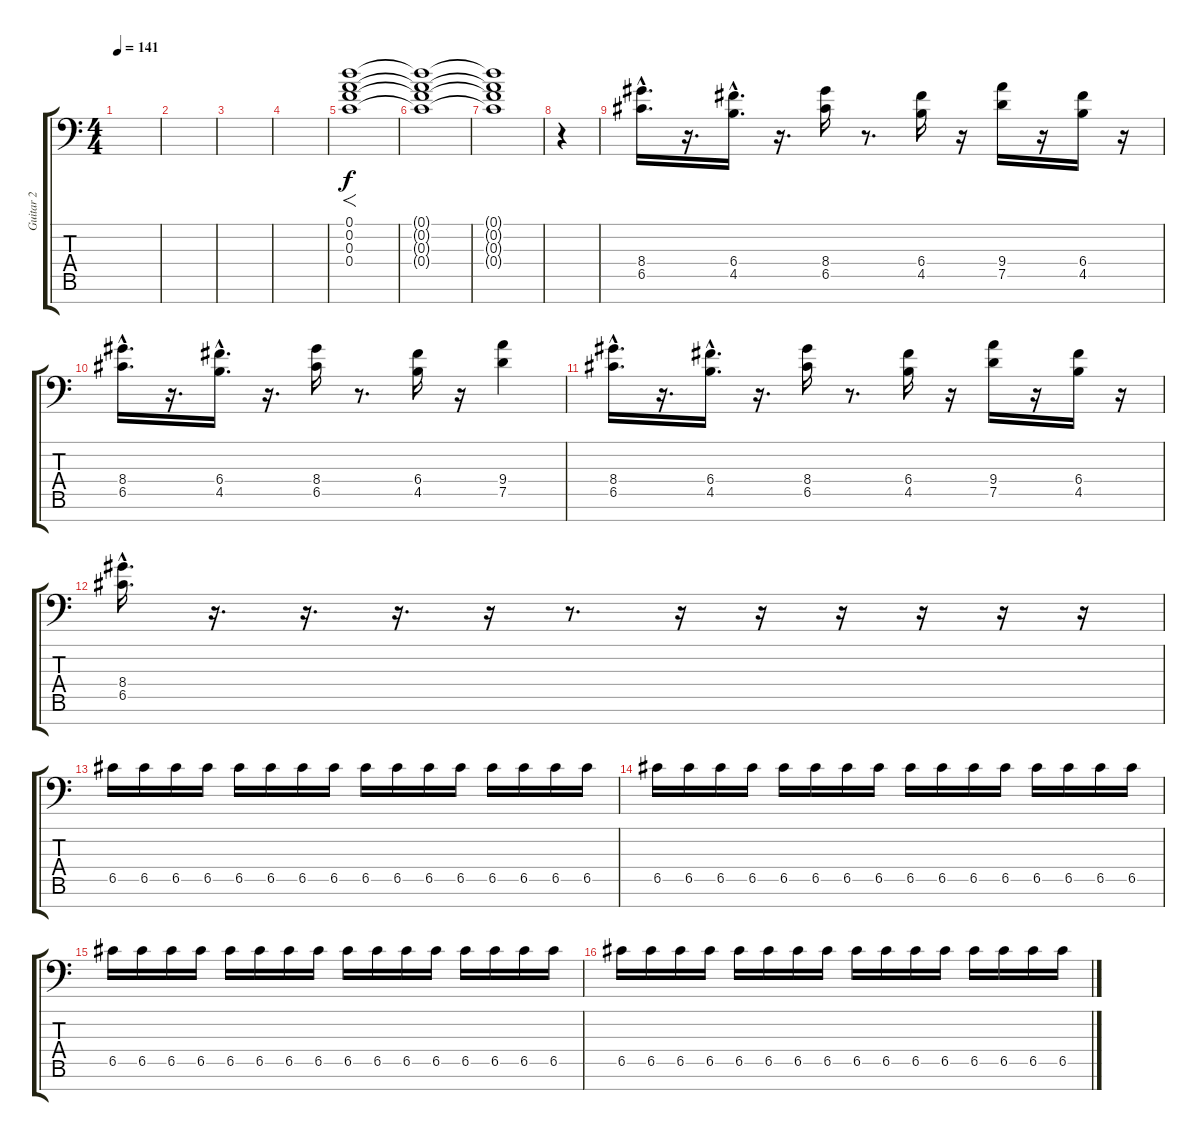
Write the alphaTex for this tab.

\track ("Guitar 2" "Guitar 2") {instrument distortionguitar}
\staff {score tabs}
\tuning (D4 A3 F3 C3 G2 D2 A1) {hide}
\ts (4 4)
\tempo 141
\clef f4
\ks c
|
|
|
|
(0.1 0.2 0.3 0.4).1{f volume 6} |
(0.1{t} 0.2{t} 0.3{t} 0.4{t}).1 |
(0.1{t} 0.2{t} 0.3{t} 0.4{t}).1 |
r.4 |
(8.4{hac} 6.5{hac}).16{d volume 13} r.16{d} (6.4{hac} 4.5{hac}).16{d} r.16{d} (8.4 6.5).16 r.8{d} (6.4 4.5).16 r.16 (9.4 7.5).16 r.16 (6.4 4.5).16 r.16 |
(8.4{hac} 6.5{hac}).16{d} r.16{d} (6.4{hac} 4.5{hac}).16{d} r.16{d} (8.4 6.5).16 r.8{d} (6.4 4.5).16 r.16 (9.4 7.5).4 |
(8.4{hac} 6.5{hac}).16{d} r.16{d} (6.4{hac} 4.5{hac}).16{d} r.16{d} (8.4 6.5).16 r.8{d} (6.4 4.5).16 r.16 (9.4 7.5).16 r.16 (6.4 4.5).16 r.16 |
(8.4{hac} 6.5{hac}).16{d} r.16{d} r.16{d} r.16{d} r.16 r.8{d} r.16 r.16 r.16 r.16 r.16 r.16 |
6.5.16 6.5.16 6.5.16 6.5.16 6.5.16 6.5.16 6.5.16 6.5.16 6.5.16 6.5.16 6.5.16 6.5.16 6.5.16 6.5.16 6.5.16 6.5.16 |
6.5.16 6.5.16 6.5.16 6.5.16 6.5.16 6.5.16 6.5.16 6.5.16 6.5.16 6.5.16 6.5.16 6.5.16 6.5.16 6.5.16 6.5.16 6.5.16 |
6.5.16 6.5.16 6.5.16 6.5.16 6.5.16 6.5.16 6.5.16 6.5.16 6.5.16 6.5.16 6.5.16 6.5.16 6.5.16 6.5.16 6.5.16 6.5.16 |
6.5.16 6.5.16 6.5.16 6.5.16 6.5.16 6.5.16 6.5.16 6.5.16 6.5.16 6.5.16 6.5.16 6.5.16 6.5.16 6.5.16 6.5.16 6.5.16
